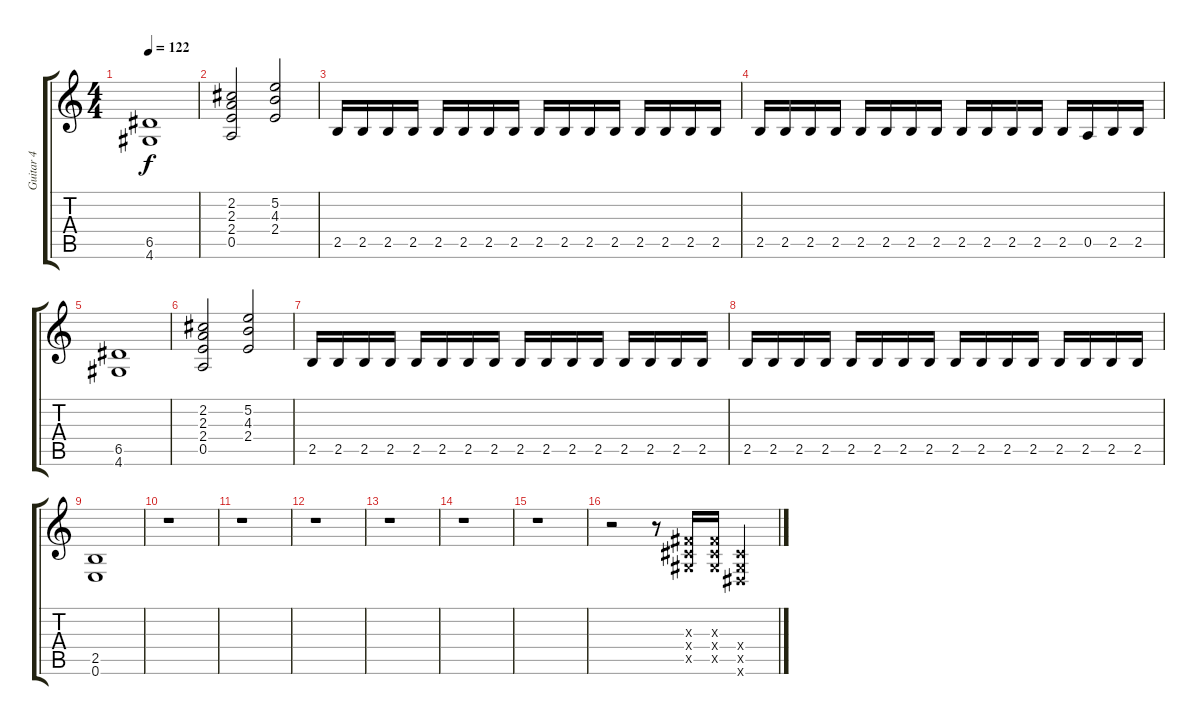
\track ("Guitar 4" "Guitar 4") {instrument distortionguitar}
\staff {score tabs}
\tuning (E4 B3 G3 D3 A2 E2) {hide}
\ts (4 4)
\tempo 122
\clef g2
\ks c
(6.5 4.6).1{dy f} |
(2.2 2.3 2.4 0.5).2 (5.2 4.3 2.4).2 |
2.5.16 2.5.16 2.5.16 2.5.16 2.5.16 2.5.16 2.5.16 2.5.16 2.5.16 2.5.16 2.5.16 2.5.16 2.5.16 2.5.16 2.5.16 2.5.16 |
2.5.16 2.5.16 2.5.16 2.5.16 2.5.16 2.5.16 2.5.16 2.5.16 2.5.16 2.5.16 2.5.16 2.5.16 2.5.16 0.5.16 2.5.16 2.5.16 |
(6.5 4.6).1 |
(2.2 2.3 2.4 0.5).2 (5.2 4.3 2.4).2 |
2.5.16 2.5.16 2.5.16 2.5.16 2.5.16 2.5.16 2.5.16 2.5.16 2.5.16 2.5.16 2.5.16 2.5.16 2.5.16 2.5.16 2.5.16 2.5.16 |
2.5.16 2.5.16 2.5.16 2.5.16 2.5.16 2.5.16 2.5.16 2.5.16 2.5.16 2.5.16 2.5.16 2.5.16 2.5.16 2.5.16 2.5.16 2.5.16 |
(2.5 0.6).1 |
r.1 |
r.1 |
r.1 |
r.1 |
r.1 |
r.1 |
r.2 r.8 (-1.3{x} -1.4{x} -1.5{x}).16 (-1.3{x} -1.4{x} -1.5{x}).16 (-1.4{x} -1.5{x} -1.6{x}).4
